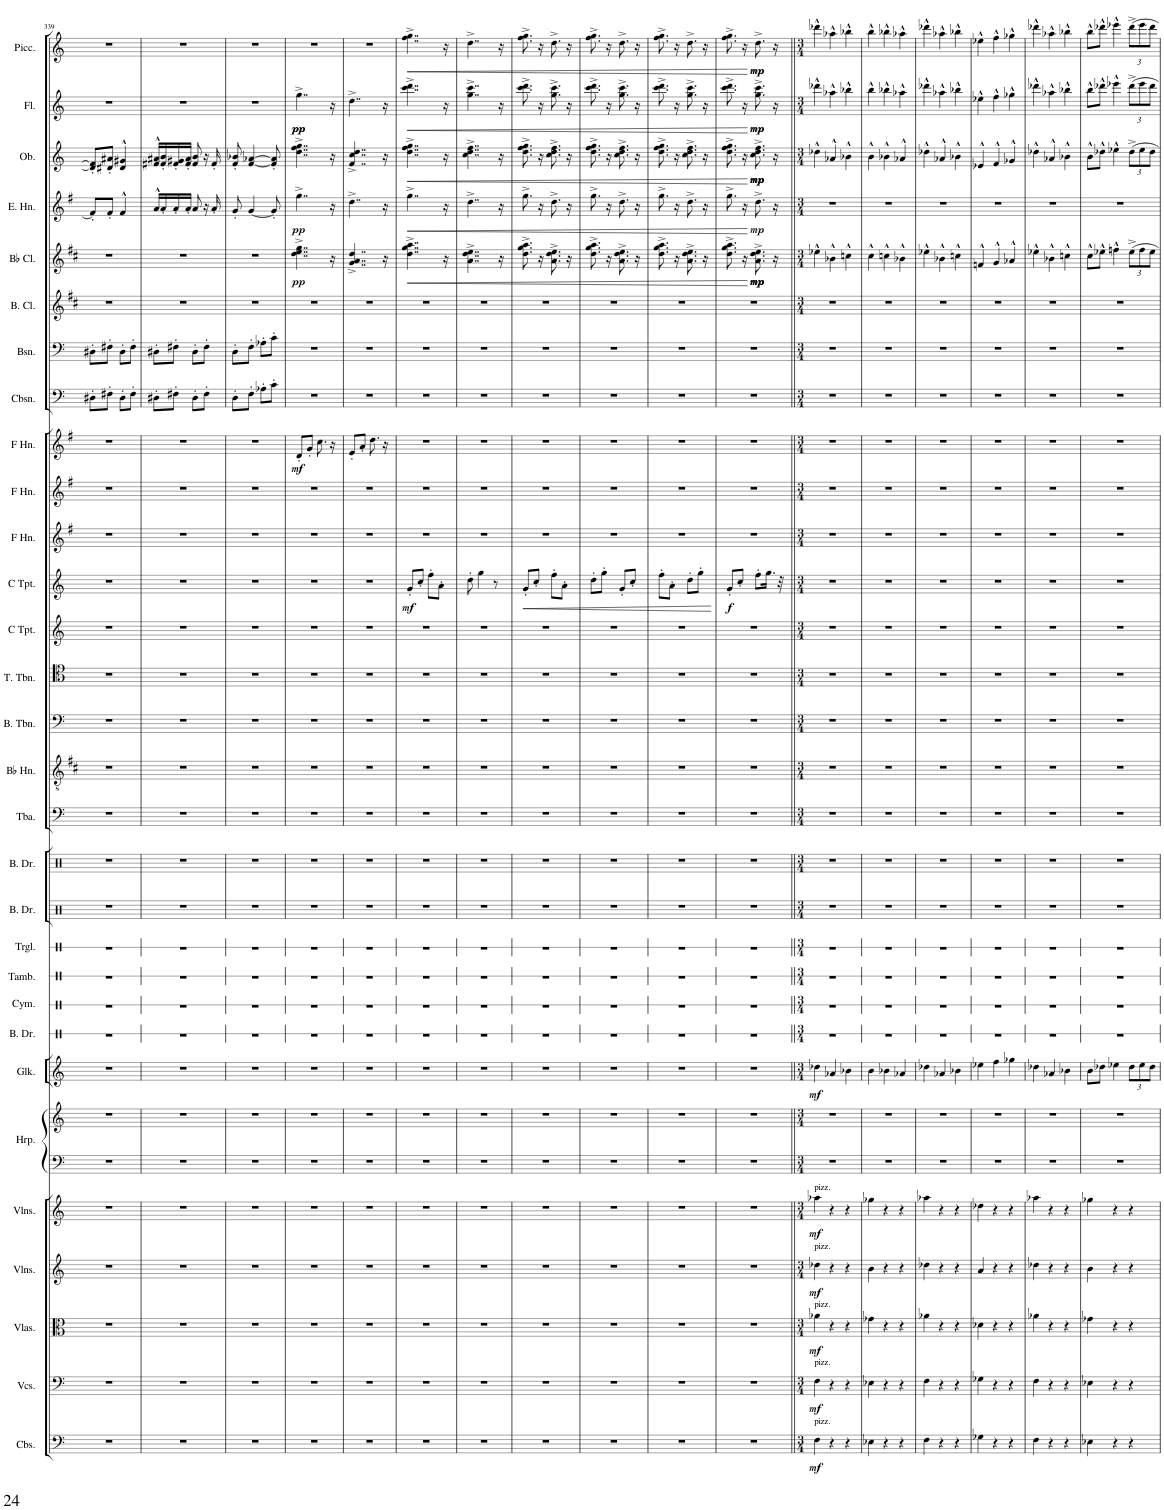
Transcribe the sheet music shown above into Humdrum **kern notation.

**kern	**dynam	**kern	**dynam	**kern	**dynam	**kern	**dynam	**kern	**dynam	**kern	**kern	**kern	**dynam	**kern	**kern	**kern	**kern	**kern	**kern	**kern	**kern	**kern	**kern	**kern	**kern	**dynam	**kern	**kern	**kern	**dynam	**kern	**kern	**kern	**kern	**dynam	**kern	**dynam	**kern	**dynam	**kern	**dynam	**kern	**dynam
*part30	*part30	*part29	*part29	*part28	*part28	*part27	*part27	*part26	*part26	*part25	*part25	*part24	*part24	*part23	*part22	*part21	*part20	*part19	*part18	*part17	*part16	*part15	*part14	*part13	*part12	*part12	*part11	*part10	*part9	*part9	*part8	*part7	*part6	*part5	*part5	*part4	*part4	*part3	*part3	*part2	*part2	*part1	*part1
*staff31	*staff31	*staff30	*staff30	*staff29	*staff29	*staff28	*staff28	*staff27	*staff27	*staff26	*staff25	*staff24	*staff24	*staff23	*staff22	*staff21	*staff20	*staff19	*staff18	*staff17	*staff16	*staff15	*staff14	*staff13	*staff12	*staff12	*staff11	*staff10	*staff9	*staff9	*staff8	*staff7	*staff6	*staff5	*staff5	*staff4	*staff4	*staff3	*staff3	*staff2	*staff2	*staff1	*staff1
*I"Contrabasses	*	*I"Violoncellos	*	*I"Violas	*	*I"Violins II	*	*I"Violins I	*	*I"Harps	*	*I"Glockenspiel	*	*I"Bass Drum	*I"Cymbal	*I"Tambourine	*I"Triangle	*I"Timpani II	*I"Timpani I	*I"Bass Tuba	*I"Tenor Tuba	*I"Bass Trombone	*I"Tenor Trombone	*I"C Trumpet	*I"C Trumpet	*	*I"Horn in F	*I"Horn in F	*I"Horn in F	*	*I"Contrabassoon	*I"Bassoon	*I"Bass Clarinet	*I"Bb Clarinet	*	*I"English Horn	*	*I"Oboe	*	*I"Flute	*	*I"Piccolo	*
*I'Cbs.	*	*I'Vcs.	*	*I'Vlas.	*	*I'Vlns.	*	*I'Vlns.	*	*I'Hrp.	*	*I'Glk.	*	*I'B. Dr.	*I'Cym.	*I'Tamb.	*I'Trgl.	*I'Timp.	*I'Timp.	*I'Tba.	*	*I'B. Tbn.	*I'T. Tbn.	*I'C Tpt.	*I'C Tpt.	*	*	*	*	*	*I'Cbsn.	*I'Bsn.	*I'B. Cl.	*I'Bb Cl.	*	*I'E. Hn.	*	*I'Ob.	*	*I'Fl.	*	*I'Picc.	*
!!LO:PB:g=z
*clefF4	*	*clefF4	*	*clefC3	*	*clefG2	*	*clefG2	*	*clefF4	*clefG2	*clefG2	*	*clefX	*clefX	*clefX	*clefX	*clefF4	*clefF4	*clefF4	*clefGv2	*clefF4	*clefC4	*clefG2	*clefG2	*	*clefG2	*clefG2	*clefG2	*	*clefF4	*clefF4	*clefG2	*clefG2	*	*clefG2	*	*clefG2	*	*clefG2	*	*clefG2	*
*Trd7c12	*	*	*	*	*	*	*	*	*	*	*	*Trd-14c-24	*	*	*	*	*	*	*	*	*Trd1c2	*	*	*	*	*	*Trd4c7	*Trd4c7	*Trd4c7	*	*Trd7c12	*	*Trd8c14	*Trd1c2	*	*Trd4c7	*	*	*	*	*	*Trd-7c-12	*
*k[]	*	*k[]	*	*k[]	*	*k[]	*	*k[]	*	*k[]	*k[]	*k[]	*	*k[]	*k[]	*k[]	*k[]	*k[]	*k[]	*k[]	*k[f#c#]	*k[]	*k[]	*k[]	*k[]	*	*k[f#]	*k[f#]	*k[f#]	*	*k[]	*k[]	*k[f#c#]	*k[f#c#]	*	*k[f#]	*	*k[]	*	*k[]	*	*k[]	*
*M2/4	*	*M2/4	*	*M2/4	*	*M2/4	*	*M2/4	*	*M2/4	*M2/4	*M2/4	*	*M2/4	*M2/4	*M2/4	*M2/4	*M2/4	*M2/4	*M2/4	*M2/4	*M2/4	*M2/4	*M2/4	*M2/4	*	*M2/4	*M2/4	*M2/4	*	*M2/4	*M2/4	*M2/4	*M2/4	*	*M2/4	*	*M2/4	*	*M2/4	*	*M2/4	*
=339	=339	=339	=339	=339	=339	=339	=339	=339	=339	=339	=339	=339	=339	=339	=339	=339	=339	=339	=339	=339	=339	=339	=339	=339	=339	=339	=339	=339	=339	=339	=339	=339	=339	=339	=339	=339	=339	=339	=339	=339	=339	=339	=339
2r	.	2r	.	2r	.	2r	.	2r	.	2r	2r	2r	.	2r	2r	2r	2r	2r	2r	2r	2r	2r	2r	2r	2r	.	2r	2r	2r	.	8D#X'\L	8D#X'\L	2r	2r	.	8f#'/L]	.	8d#/]' 8f#/]'L	.	2r	.	2r	.
.	.	.	.	.	.	.	.	.	.	.	.	.	.	.	.	.	.	.	.	.	.	.	.	.	.	.	.	.	.	.	8F#X'\J	8F#X'\J	.	.	.	8f#'/J	.	8d#X/' 8a#X/'J	.	.	.	.	.
.	.	.	.	.	.	.	.	.	.	.	.	.	.	.	.	.	.	.	.	.	.	.	.	.	.	.	.	.	.	.	8D#'\L	8D#'\L	.	.	.	4f#^^/	.	4d#/^^ 4g#X/^^	.	.	.	.	.
.	.	.	.	.	.	.	.	.	.	.	.	.	.	.	.	.	.	.	.	.	.	.	.	.	.	.	.	.	.	.	8F#'\J	8F#'\J	.	.	.	.	.	.	.	.	.	.	.
=340	=340	=340	=340	=340	=340	=340	=340	=340	=340	=340	=340	=340	=340	=340	=340	=340	=340	=340	=340	=340	=340	=340	=340	=340	=340	=340	=340	=340	=340	=340	=340	=340	=340	=340	=340	=340	=340	=340	=340	=340	=340	=340	=340
2r	.	2r	.	2r	.	2r	.	2r	.	2r	2r	2r	.	2r	2r	2r	2r	2r	2r	2r	2r	2r	2r	2r	2r	.	2r	2r	2r	.	8D#X'\L	8D#X'\L	2r	2r	.	16a^^/LL	.	16f#X/^^ 16a#X/^^LL	.	2r	.	2r	.
.	.	.	.	.	.	.	.	.	.	.	.	.	.	.	.	.	.	.	.	.	.	.	.	.	.	.	.	.	.	.	.	.	.	.	.	16a'/	.	16f#/' 16b/'	.	.	.	.	.
.	.	.	.	.	.	.	.	.	.	.	.	.	.	.	.	.	.	.	.	.	.	.	.	.	.	.	.	.	.	.	8F#X'\J	8F#X'\J	.	.	.	16a'/	.	16f#/' 16g#X/'	.	.	.	.	.
.	.	.	.	.	.	.	.	.	.	.	.	.	.	.	.	.	.	.	.	.	.	.	.	.	.	.	.	.	.	.	.	.	.	.	.	16a'/JJ	.	16f#/' 16a#/'JJ	.	.	.	.	.
.	.	.	.	.	.	.	.	.	.	.	.	.	.	.	.	.	.	.	.	.	.	.	.	.	.	.	.	.	.	.	8D#'\L	8D#'\L	.	.	.	8a/	.	8f#/ 8b/	.	.	.	.	.
.	.	.	.	.	.	.	.	.	.	.	.	.	.	.	.	.	.	.	.	.	.	.	.	.	.	.	.	.	.	.	8F#'\J	8F#'\J	.	.	.	16r	.	16r	.	.	.	.	.
.	.	.	.	.	.	.	.	.	.	.	.	.	.	.	.	.	.	.	.	.	.	.	.	.	.	.	.	.	.	.	.	.	.	.	.	16a'/	.	16f#'/	.	.	.	.	.
=341	=341	=341	=341	=341	=341	=341	=341	=341	=341	=341	=341	=341	=341	=341	=341	=341	=341	=341	=341	=341	=341	=341	=341	=341	=341	=341	=341	=341	=341	=341	=341	=341	=341	=341	=341	=341	=341	=341	=341	=341	=341	=341	=341
2r	.	2r	.	2r	.	2r	.	2r	.	2r	2r	2r	.	2r	2r	2r	2r	2r	2r	2r	2r	2r	2r	2r	2r	.	2r	2r	2r	.	8D'\L	8D'\L	2r	2r	.	8g'/	.	8f/' 8b-X/'	.	2r	.	2r	.
.	.	.	.	.	.	.	.	.	.	.	.	.	.	.	.	.	.	.	.	.	.	.	.	.	.	.	.	.	.	.	8F'\J	8F'\J	.	.	.	[4g/	.	[4f/ [4a-X/	.	.	.	.	.
.	.	.	.	.	.	.	.	.	.	.	.	.	.	.	.	.	.	.	.	.	.	.	.	.	.	.	.	.	.	.	8A-X'\L	8A-X'\L	.	.	.	.	.	.	.	.	.	.	.
.	.	.	.	.	.	.	.	.	.	.	.	.	.	.	.	.	.	.	.	.	.	.	.	.	.	.	.	.	.	.	8c'\J	8c'\J	.	.	.	8g'/]	.	8f/]' 8a-/]'	.	.	.	.	.
=342	=342	=342	=342	=342	=342	=342	=342	=342	=342	=342	=342	=342	=342	=342	=342	=342	=342	=342	=342	=342	=342	=342	=342	=342	=342	=342	=342	=342	=342	=342	=342	=342	=342	=342	=342	=342	=342	=342	=342	=342	=342	=342	=342
!	!	!	!	!	!	!	!	!	!	!	!	!	!	!	!	!	!	!	!	!	!	!	!	!	!	!	!	!	!	!LO:DY:b	!	!	!	!	!LO:DY:b	!	!LO:DY:b	!	!	!	!LO:DY:b	!	!
!	!	!	!	!	!	!	!	!	!	!	!	!	!	!	!	!	!	!	!	!	!	!	!	!	!	!	!	!	!	!	!	!	!	!	!	!	!	!	!	!	!LO:DY:n=1:b	!	!
2r	.	2r	.	2r	.	2r	.	2r	.	2r	2r	2r	.	2r	2r	2r	2r	2r	2r	2r	2r	2r	2r	2r	2r	.	2r	2r	8d'/L	mf	2r	2r	2r	4..dd\^ 4..ee\^ 4..gg\^	pp	4..gg^\	pp	4..dd\^ 4..ff\^ 4..gg\^	.	4..gg^\	pp pp	2r	.
.	.	.	.	.	.	.	.	.	.	.	.	.	.	.	.	.	.	.	.	.	.	.	.	.	.	.	.	.	8g'/J	.	.	.	.	.	.	.	.	.	.	.	.	.	.
.	.	.	.	.	.	.	.	.	.	.	.	.	.	.	.	.	.	.	.	.	.	.	.	.	.	.	.	.	8.cc\	.	.	.	.	.	.	.	.	.	.	.	.	.	.
.	.	.	.	.	.	.	.	.	.	.	.	.	.	.	.	.	.	.	.	.	.	.	.	.	.	.	.	.	16r	.	.	.	.	16r	.	16r	.	16r	.	16r	.	.	.
=343	=343	=343	=343	=343	=343	=343	=343	=343	=343	=343	=343	=343	=343	=343	=343	=343	=343	=343	=343	=343	=343	=343	=343	=343	=343	=343	=343	=343	=343	=343	=343	=343	=343	=343	=343	=343	=343	=343	=343	=343	=343	=343	=343
2r	.	2r	.	2r	.	2r	.	2r	.	2r	2r	2r	.	2r	2r	2r	2r	2r	2r	2r	2r	2r	2r	2r	2r	.	2r	2r	8e'/L	.	2r	2r	2r	4..g/^ 4..a/^ 4..dd/^	.	4..dd^\	.	4..f/^ 4..cc/^ 4..dd/^	.	4..dd^\	.	2r	.
.	.	.	.	.	.	.	.	.	.	.	.	.	.	.	.	.	.	.	.	.	.	.	.	.	.	.	.	.	8a'/J	.	.	.	.	.	.	.	.	.	.	.	.	.	.
.	.	.	.	.	.	.	.	.	.	.	.	.	.	.	.	.	.	.	.	.	.	.	.	.	.	.	.	.	8.dd\	.	.	.	.	.	.	.	.	.	.	.	.	.	.
.	.	.	.	.	.	.	.	.	.	.	.	.	.	.	.	.	.	.	.	.	.	.	.	.	.	.	.	.	16r	.	.	.	.	16r	.	16r	.	16r	.	16r	.	.	.
=344	=344	=344	=344	=344	=344	=344	=344	=344	=344	=344	=344	=344	=344	=344	=344	=344	=344	=344	=344	=344	=344	=344	=344	=344	=344	=344	=344	=344	=344	=344	=344	=344	=344	=344	=344	=344	=344	=344	=344	=344	=344	=344	=344
!	!	!	!	!	!	!	!	!	!	!	!	!	!	!	!	!	!	!	!	!	!	!	!	!	!	!LO:DY:b	!	!	!	!	!	!	!	!	!LO:HP:b	!	!LO:HP:b	!	!LO:HP:b	!	!LO:HP:b	!	!LO:HP:b
2r	.	2r	.	2r	.	2r	.	2r	.	2r	2r	2r	.	2r	2r	2r	2r	2r	2r	2r	2r	2r	2r	2r	8g'/L	mf	2r	2r	2r	.	2r	2r	2r	4..dd\^ 4..gg\^ 4..aa\^	<	4..gg^\	<	4..dd\^ 4..ff\^ 4..gg\^	<	4..ccc\^ 4..ddd\^	<	4..ff\^ 4..gg\^	<
.	.	.	.	.	.	.	.	.	.	.	.	.	.	.	.	.	.	.	.	.	.	.	.	.	8cc'/J	.	.	.	.	.	.	.	.	.	.	.	.	.	.	.	.	.	.
.	.	.	.	.	.	.	.	.	.	.	.	.	.	.	.	.	.	.	.	.	.	.	.	.	8ff'\L	.	.	.	.	.	.	.	.	.	.	.	.	.	.	.	.	.	.
.	.	.	.	.	.	.	.	.	.	.	.	.	.	.	.	.	.	.	.	.	.	.	.	.	8a'\J	.	.	.	.	.	.	.	.	.	.	.	.	.	.	.	.	.	.
.	.	.	.	.	.	.	.	.	.	.	.	.	.	.	.	.	.	.	.	.	.	.	.	.	.	.	.	.	.	.	.	.	.	16r	.	16r	.	16r	.	16r	.	16r	.
=345	=345	=345	=345	=345	=345	=345	=345	=345	=345	=345	=345	=345	=345	=345	=345	=345	=345	=345	=345	=345	=345	=345	=345	=345	=345	=345	=345	=345	=345	=345	=345	=345	=345	=345	=345	=345	=345	=345	=345	=345	=345	=345	=345
2r	.	2r	.	2r	.	2r	.	2r	.	2r	2r	2r	.	2r	2r	2r	2r	2r	2r	2r	2r	2r	2r	2r	8dd'\	.	2r	2r	2r	.	2r	2r	2r	4..a\^ 4..dd\^ 4..ee\^	.	4..dd^\	.	4..cc\^ 4..dd\^ 4..ff\^	.	4..gg\^ 4..ccc\^	.	4..dd^\	.
.	.	.	.	.	.	.	.	.	.	.	.	.	.	.	.	.	.	.	.	.	.	.	.	.	4gg\	.	.	.	.	.	.	.	.	.	.	.	.	.	.	.	.	.	.
.	.	.	.	.	.	.	.	.	.	.	.	.	.	.	.	.	.	.	.	.	.	.	.	.	8r	.	.	.	.	.	.	.	.	.	.	.	.	.	.	.	.	.	.
.	.	.	.	.	.	.	.	.	.	.	.	.	.	.	.	.	.	.	.	.	.	.	.	.	.	.	.	.	.	.	.	.	.	16r	.	16r	.	16r	.	16r	.	16r	.
=346	=346	=346	=346	=346	=346	=346	=346	=346	=346	=346	=346	=346	=346	=346	=346	=346	=346	=346	=346	=346	=346	=346	=346	=346	=346	=346	=346	=346	=346	=346	=346	=346	=346	=346	=346	=346	=346	=346	=346	=346	=346	=346	=346
!	!	!	!	!	!	!	!	!	!	!	!	!	!	!	!	!	!	!	!	!	!	!	!	!	!	!LO:HP:b	!	!	!	!	!	!	!	!	!	!	!	!	!	!	!	!	!
2r	.	2r	.	2r	.	2r	.	2r	.	2r	2r	2r	.	2r	2r	2r	2r	2r	2r	2r	2r	2r	2r	2r	8g'/L	<	2r	2r	2r	.	2r	2r	2r	8.dd\^ 8.gg\^ 8.aa\^	.	8.gg^\	.	8.dd\^ 8.ff\^ 8.gg\^	.	8.ccc\^ 8.ddd\^	.	8.ff\^ 8.gg\^	.
.	.	.	.	.	.	.	.	.	.	.	.	.	.	.	.	.	.	.	.	.	.	.	.	.	8cc'/J	.	.	.	.	.	.	.	.	.	.	.	.	.	.	.	.	.	.
.	.	.	.	.	.	.	.	.	.	.	.	.	.	.	.	.	.	.	.	.	.	.	.	.	.	.	.	.	.	.	.	.	.	16r	.	16r	.	16r	.	16r	.	16r	.
.	.	.	.	.	.	.	.	.	.	.	.	.	.	.	.	.	.	.	.	.	.	.	.	.	8ff'\L	.	.	.	.	.	.	.	.	8.a\^ 8.dd\^ 8.ee\^	.	8.dd^\	.	8.cc\^ 8.dd\^ 8.ff\^	.	8.gg\^ 8.ccc\^	.	8.dd^\	.
.	.	.	.	.	.	.	.	.	.	.	.	.	.	.	.	.	.	.	.	.	.	.	.	.	8a'\J	.	.	.	.	.	.	.	.	.	.	.	.	.	.	.	.	.	.
.	.	.	.	.	.	.	.	.	.	.	.	.	.	.	.	.	.	.	.	.	.	.	.	.	.	.	.	.	.	.	.	.	.	16r	.	16r	.	16r	.	16r	.	16r	.
=347	=347	=347	=347	=347	=347	=347	=347	=347	=347	=347	=347	=347	=347	=347	=347	=347	=347	=347	=347	=347	=347	=347	=347	=347	=347	=347	=347	=347	=347	=347	=347	=347	=347	=347	=347	=347	=347	=347	=347	=347	=347	=347	=347
2r	.	2r	.	2r	.	2r	.	2r	.	2r	2r	2r	.	2r	2r	2r	2r	2r	2r	2r	2r	2r	2r	2r	8dd'\L	.	2r	2r	2r	.	2r	2r	2r	8.dd\^ 8.gg\^ 8.aa\^	.	8.gg^\	.	8.dd\^ 8.ff\^ 8.gg\^	.	8.ccc\^ 8.ddd\^	.	8.ff\^ 8.gg\^	.
.	.	.	.	.	.	.	.	.	.	.	.	.	.	.	.	.	.	.	.	.	.	.	.	.	8gg'\J	.	.	.	.	.	.	.	.	.	.	.	.	.	.	.	.	.	.
.	.	.	.	.	.	.	.	.	.	.	.	.	.	.	.	.	.	.	.	.	.	.	.	.	.	.	.	.	.	.	.	.	.	16r	.	16r	.	16r	.	16r	.	16r	.
.	.	.	.	.	.	.	.	.	.	.	.	.	.	.	.	.	.	.	.	.	.	.	.	.	8g'/L	.	.	.	.	.	.	.	.	8.a\^ 8.dd\^ 8.ee\^	.	8.dd^\	.	8.cc\^ 8.dd\^ 8.ff\^	.	8.gg\^ 8.ccc\^	.	8.dd^\	.
.	.	.	.	.	.	.	.	.	.	.	.	.	.	.	.	.	.	.	.	.	.	.	.	.	8cc'/J	.	.	.	.	.	.	.	.	.	.	.	.	.	.	.	.	.	.
.	.	.	.	.	.	.	.	.	.	.	.	.	.	.	.	.	.	.	.	.	.	.	.	.	.	.	.	.	.	.	.	.	.	16r	.	16r	.	16r	.	16r	.	16r	.
=348	=348	=348	=348	=348	=348	=348	=348	=348	=348	=348	=348	=348	=348	=348	=348	=348	=348	=348	=348	=348	=348	=348	=348	=348	=348	=348	=348	=348	=348	=348	=348	=348	=348	=348	=348	=348	=348	=348	=348	=348	=348	=348	=348
2r	.	2r	.	2r	.	2r	.	2r	.	2r	2r	2r	.	2r	2r	2r	2r	2r	2r	2r	2r	2r	2r	2r	8ff'\L	.	2r	2r	2r	.	2r	2r	2r	8.dd\^ 8.gg\^ 8.aa\^	.	8.gg^\	.	8.dd\^ 8.ff\^ 8.gg\^	.	8.ccc\^ 8.ddd\^	.	8.ff\^ 8.gg\^	.
.	.	.	.	.	.	.	.	.	.	.	.	.	.	.	.	.	.	.	.	.	.	.	.	.	8a'\J	.	.	.	.	.	.	.	.	.	.	.	.	.	.	.	.	.	.
.	.	.	.	.	.	.	.	.	.	.	.	.	.	.	.	.	.	.	.	.	.	.	.	.	.	.	.	.	.	.	.	.	.	16r	.	16r	.	16r	.	16r	.	16r	.
.	.	.	.	.	.	.	.	.	.	.	.	.	.	.	.	.	.	.	.	.	.	.	.	.	8dd'\L	.	.	.	.	.	.	.	.	8.a\^ 8.dd\^ 8.ee\^	.	8.dd^\	.	8.cc\^ 8.dd\^ 8.ff\^	.	8.gg\^ 8.ccc\^	.	8.dd^\	.
.	.	.	.	.	.	.	.	.	.	.	.	.	.	.	.	.	.	.	.	.	.	.	.	.	8gg'\J	.	.	.	.	.	.	.	.	.	.	.	.	.	.	.	.	.	.
.	.	.	.	.	.	.	.	.	.	.	.	.	.	.	.	.	.	.	.	.	.	.	.	.	.	.	.	.	.	.	.	.	.	16r	.	16r	.	16r	.	16r	.	16r	.
.	.	.	.	.	.	.	.	.	.	.	.	.	.	.	.	.	.	.	.	.	.	.	.	.	.	[	.	.	.	.	.	.	.	.	.	.	.	.	.	.	.	.	.
=349	=349	=349	=349	=349	=349	=349	=349	=349	=349	=349	=349	=349	=349	=349	=349	=349	=349	=349	=349	=349	=349	=349	=349	=349	=349	=349	=349	=349	=349	=349	=349	=349	=349	=349	=349	=349	=349	=349	=349	=349	=349	=349	=349
!	!	!	!	!	!	!	!	!	!	!	!	!	!	!	!	!	!	!	!	!	!	!	!	!	!	!LO:DY:b	!	!	!	!	!	!	!	!	!	!	!	!	!	!	!	!	!
*	*	*	*	*	*	*	*	*	*	*	*	*	*	*	*	*	*	*	*	*	*	*	*	*	*	*	*	*	*	*	*	*	*	*	*	*	*	*	*	*	*	*^	*
2r	.	2r	.	2r	.	2r	.	2r	.	2r	2r	2r	.	2r	2r	2r	2r	2r	2r	2r	2r	2r	2r	2r	8g'/L	f	2r	2r	2r	.	2r	2r	2r	8.dd\^ 8.gg\^ 8.aa\^	.	8.gg^\	.	8.dd\^ 8.ff\^ 8.gg\^	.	8.ccc\^ 8.ddd\^	.	8.ff\^ 8.gg\^	4.ryy	.
.	.	.	.	.	.	.	.	.	.	.	.	.	.	.	.	.	.	.	.	.	.	.	.	.	8cc'/J	.	.	.	.	.	.	.	.	.	.	.	.	.	.	.	.	.	.	.
.	.	.	.	.	.	.	.	.	.	.	.	.	.	.	.	.	.	.	.	.	.	.	.	.	.	.	.	.	.	.	.	.	.	16r	.	16r	.	16r	.	16r	.	16r	.	.
!	!	!	!	!	!	!	!	!	!	!	!	!	!	!	!	!	!	!	!	!	!	!	!	!	!	!	!	!	!	!	!	!	!	!	!LO:DY:n=1:b	!	!	!	!	!	!	!	!	!
!	!	!	!	!	!	!	!	!	!	!	!	!	!	!	!	!	!	!	!	!	!	!	!	!	!	!	!	!	!	!	!	!	!	!	!LO:DY:n=2:b	!	!	!	!	!	!	!	!	!
!	!	!	!	!	!	!	!	!	!	!	!	!	!	!	!	!	!	!	!	!	!	!	!	!	!	!	!	!	!	!	!	!	!	!	!LO:DY:n=3:b	!	!LO:DY:n=1:b	!	!LO:DY:n=1:b	!	!	!	!	!
!	!	!	!	!	!	!	!	!	!	!	!	!	!	!	!	!	!	!	!	!	!	!	!	!	!	!	!	!	!	!	!	!	!	!	!	!	!	!	!LO:DY:n=2:b	!	!	!	!	!
!	!	!	!	!	!	!	!	!	!	!	!	!	!	!	!	!	!	!	!	!	!	!	!	!	!	!	!	!	!	!	!	!	!	!	!	!	!	!	!LO:DY:n=3:b	!	!LO:DY:n=1:b	!	!	!
!	!	!	!	!	!	!	!	!	!	!	!	!	!	!	!	!	!	!	!	!	!	!	!	!	!	!	!	!	!	!	!	!	!	!	!	!	!	!	!	!	!LO:DY:n=2:b	!	!	!LO:DY:n=1:b
!	!	!	!	!	!	!	!	!	!	!	!	!	!	!	!	!	!	!	!	!	!	!	!	!	!	!	!	!	!	!	!	!	!	!	!	!	!	!	!	!	!	!	!	!LO:DY:n=2:b
.	.	.	.	.	.	.	.	.	.	.	.	.	.	.	.	.	.	.	.	.	.	.	.	.	8ff'\L	.	.	.	.	.	.	.	.	8.a\^ 8.dd\^ 8.ee\^	[ mp mp mp	8.dd^\	[ mp	8.cc\^ 8.dd\^ 8.ff\^	[ mp mp mp	8.gg\^ 8.ccc\^	[ mp mp	8.dd^\	.	[ mp mp
*	*	*	*	*	*	*	*	*	*	*	*	*	*	*	*	*	*	*	*	*	*	*	*	*	*	*	*	*	*	*	*	*	*	*	*	*	*	*	*	*	*	*MM120	*	*
.	.	.	.	.	.	.	.	.	.	.	.	.	.	.	.	.	.	.	.	.	.	.	.	.	16.gg\Jk	.	.	.	.	.	.	.	.	.	.	.	.	.	.	.	.	.	8ryy	.
.	.	.	.	.	.	.	.	.	.	.	.	.	.	.	.	.	.	.	.	.	.	.	.	.	.	.	.	.	.	.	.	.	.	16r	.	16r	.	16r	.	16r	.	16r	.	.
.	.	.	.	.	.	.	.	.	.	.	.	.	.	.	.	.	.	.	.	.	.	.	.	.	32r	.	.	.	.	.	.	.	.	.	.	.	.	.	.	.	.	.	.	.
*	*	*	*	*	*	*	*	*	*	*	*	*	*	*	*	*	*	*	*	*	*	*	*	*	*	*	*	*	*	*	*	*	*	*	*	*	*	*	*	*	*	*v	*v	*
=350||	=350||	=350||	=350||	=350||	=350||	=350||	=350||	=350||	=350||	=350||	=350||	=350||	=350||	=350||	=350||	=350||	=350||	=350||	=350||	=350||	=350||	=350||	=350||	=350||	=350||	=350||	=350||	=350||	=350||	=350||	=350||	=350||	=350||	=350||	=350||	=350||	=350||	=350||	=350||	=350||	=350||	=350||	=350||
*M3/4	*	*M3/4	*	*M3/4	*	*M3/4	*	*M3/4	*	*M3/4	*M3/4	*M3/4	*	*M3/4	*M3/4	*M3/4	*M3/4	*M3/4	*M3/4	*M3/4	*M3/4	*M3/4	*M3/4	*M3/4	*M3/4	*	*M3/4	*M3/4	*M3/4	*	*M3/4	*M3/4	*M3/4	*M3/4	*	*M3/4	*	*M3/4	*	*M3/4	*	*M3/4	*
*	*	*	*	*	*	*	*	*	*	*	*	*	*	*	*	*	*	*	*	*	*	*	*	*	*	*	*	*	*	*	*	*	*	*	*	*	*	*	*	*	*	*MM180	*
*	*	*	*	*	*	*	*	*	*	*	*	*	*	*	*	*	*	*	*	*	*	*	*	*	*	*	*	*	*	*	*	*	*	*	*	*	*	*	*	*	*	*^	*
!	!	!	!	!	!	!	!	!LO:TX:a:t=pizz.	!	!	!	!	!	!	!	!	!	!	!	!	!	!	!	!	!	!	!	!	!	!	!	!	!	!	!	!	!	!	!	!	!	!	!	!
!	!	!	!	!	!	!LO:TX:a:t=pizz.	!	!	!	!	!	!	!	!	!	!	!	!	!	!	!	!	!	!	!	!	!	!	!	!	!	!	!	!	!	!	!	!	!	!	!	!	!	!
!	!	!	!	!LO:TX:a:t=pizz.	!	!	!	!	!	!	!	!	!	!	!	!	!	!	!	!	!	!	!	!	!	!	!	!	!	!	!	!	!	!	!	!	!	!	!	!	!	!	!	!
!	!	!LO:TX:a:t=pizz.	!	!	!	!	!	!	!	!	!	!	!	!	!	!	!	!	!	!	!	!	!	!	!	!	!	!	!	!	!	!	!	!	!	!	!	!	!	!	!	!	!	!
!LO:TX:a:t=pizz.	!	!	!	!	!	!	!	!	!	!	!	!	!	!	!	!	!	!	!	!	!	!	!	!	!	!	!	!	!	!	!	!	!	!	!	!	!	!	!	!	!	!	!	!
!	!LO:DY:b	!	!LO:DY:b	!	!LO:DY:b	!	!LO:DY:b	!	!LO:DY:b	!	!	!	!LO:DY:b	!	!	!	!	!	!	!	!	!	!	!	!	!	!	!	!	!	!	!	!	!	!	!	!	!	!	!	!	!	!	!
*	*	*	*	*	*	*	*	*	*	*	*	*	*	*	*	*	*	*	*	*	*	*	*	*	*	*	*	*	*	*	*	*	*	*	*	*	*	*	*	*	*	*v	*v	*
4F\	mf	4F\	mf	4a-X\	mf	4dd-X\	mf	4aa-X\	mf	2.r	2.r	4dd-X\	mf	2.r	2.r	2.r	2.r	2.r	2.r	2.r	2.r	2.r	2.r	2.r	2.r	.	2.r	2.r	2.r	.	2.r	2.r	2.r	4ee-X^^\	.	2.r	.	4dd-X^^\	.	4ddd-X^^\	.	4ddd-X^^\	.
4r	.	4r	.	4r	.	4r	.	4r	.	.	.	4a-X/	.	.	.	.	.	.	.	.	.	.	.	.	.	.	.	.	.	.	.	.	.	4b-X^^\	.	.	.	4a-X^^/	.	4aa-X^^\	.	4aa-X^^\	.
4r	.	4r	.	4r	.	4r	.	4r	.	.	.	4b-X\	.	.	.	.	.	.	.	.	.	.	.	.	.	.	.	.	.	.	.	.	.	4ccn^^\	.	.	.	4b-X^^\	.	4bb-X^^\	.	4bb-X^^\	.
=351	=351	=351	=351	=351	=351	=351	=351	=351	=351	=351	=351	=351	=351	=351	=351	=351	=351	=351	=351	=351	=351	=351	=351	=351	=351	=351	=351	=351	=351	=351	=351	=351	=351	=351	=351	=351	=351	=351	=351	=351	=351	=351	=351
4E-X\	.	4E-X\	.	4g-X\	.	4b\	.	4gg-X\	.	2.r	2.r	4b\	.	2.r	2.r	2.r	2.r	2.r	2.r	2.r	2.r	2.r	2.r	2.r	2.r	.	2.r	2.r	2.r	.	2.r	2.r	2.r	4cc#^^\	.	2.r	.	4b^^\	.	4bb^^\	.	4bb^^\	.
4r	.	4r	.	4r	.	4r	.	4r	.	.	.	4b-X\	.	.	.	.	.	.	.	.	.	.	.	.	.	.	.	.	.	.	.	.	.	4ccn^^\	.	.	.	4b-X^^\	.	4bb-X^^\	.	4bb-X^^\	.
4r	.	4r	.	4r	.	4r	.	4r	.	.	.	4a-X/	.	.	.	.	.	.	.	.	.	.	.	.	.	.	.	.	.	.	.	.	.	4b-X^^\	.	.	.	4a-X^^/	.	4aa-X^^\	.	4aa-X^^\	.
=352	=352	=352	=352	=352	=352	=352	=352	=352	=352	=352	=352	=352	=352	=352	=352	=352	=352	=352	=352	=352	=352	=352	=352	=352	=352	=352	=352	=352	=352	=352	=352	=352	=352	=352	=352	=352	=352	=352	=352	=352	=352	=352	=352
4F\	.	4F\	.	4a-X\	.	4dd-X\	.	4aa-X\	.	2.r	2.r	4dd-X\	.	2.r	2.r	2.r	2.r	2.r	2.r	2.r	2.r	2.r	2.r	2.r	2.r	.	2.r	2.r	2.r	.	2.r	2.r	2.r	4ee-X^^\	.	2.r	.	4dd-X^^\	.	4ddd-X^^\	.	4ddd-X^^\	.
4r	.	4r	.	4r	.	4r	.	4r	.	.	.	4a-X/	.	.	.	.	.	.	.	.	.	.	.	.	.	.	.	.	.	.	.	.	.	4b-X^^\	.	.	.	4a-X^^/	.	4aa-X^^\	.	4aa-X^^\	.
4r	.	4r	.	4r	.	4r	.	4r	.	.	.	4b-X\	.	.	.	.	.	.	.	.	.	.	.	.	.	.	.	.	.	.	.	.	.	4ccn^^\	.	.	.	4b-X^^\	.	4bb-X^^\	.	4bb-X^^\	.
=353	=353	=353	=353	=353	=353	=353	=353	=353	=353	=353	=353	=353	=353	=353	=353	=353	=353	=353	=353	=353	=353	=353	=353	=353	=353	=353	=353	=353	=353	=353	=353	=353	=353	=353	=353	=353	=353	=353	=353	=353	=353	=353	=353
4G-X\	.	4G-X\	.	4d-X\	.	4a/	.	4dd-X\	.	2.r	2.r	4ee-X\	.	2.r	2.r	2.r	2.r	2.r	2.r	2.r	2.r	2.r	2.r	2.r	2.r	.	2.r	2.r	2.r	.	2.r	2.r	2.r	4fn^^/	.	2.r	.	4e-X^^/	.	4ee-X^^\	.	4ee-X^^\	.
4r	.	4r	.	4r	.	4r	.	4r	.	.	.	4ff\	.	.	.	.	.	.	.	.	.	.	.	.	.	.	.	.	.	.	.	.	.	4g^^/	.	.	.	4f^^/	.	4ff^^\	.	4ff^^\	.
4r	.	4r	.	4r	.	4r	.	4r	.	.	.	4gg-X\	.	.	.	.	.	.	.	.	.	.	.	.	.	.	.	.	.	.	.	.	.	4a-X^^/	.	.	.	4g-X^^/	.	4gg-X^^\	.	4gg-X^^\	.
=354	=354	=354	=354	=354	=354	=354	=354	=354	=354	=354	=354	=354	=354	=354	=354	=354	=354	=354	=354	=354	=354	=354	=354	=354	=354	=354	=354	=354	=354	=354	=354	=354	=354	=354	=354	=354	=354	=354	=354	=354	=354	=354	=354
4F\	.	4F\	.	4a-X\	.	4dd-X\	.	4aa-X\	.	2.r	2.r	4dd-X\	.	2.r	2.r	2.r	2.r	2.r	2.r	2.r	2.r	2.r	2.r	2.r	2.r	.	2.r	2.r	2.r	.	2.r	2.r	2.r	4ee-X^^\	.	2.r	.	4dd-X^^\	.	4ddd-X^^\	.	4ddd-X^^\	.
4r	.	4r	.	4r	.	4r	.	4r	.	.	.	4a-X/	.	.	.	.	.	.	.	.	.	.	.	.	.	.	.	.	.	.	.	.	.	4b-X^^\	.	.	.	4a-X^^/	.	4aa-X^^\	.	4aa-X^^\	.
4r	.	4r	.	4r	.	4r	.	4r	.	.	.	4b-X\	.	.	.	.	.	.	.	.	.	.	.	.	.	.	.	.	.	.	.	.	.	4ccn^^\	.	.	.	4b-X^^\	.	4bb-X^^\	.	4bb-X^^\	.
=355	=355	=355	=355	=355	=355	=355	=355	=355	=355	=355	=355	=355	=355	=355	=355	=355	=355	=355	=355	=355	=355	=355	=355	=355	=355	=355	=355	=355	=355	=355	=355	=355	=355	=355	=355	=355	=355	=355	=355	=355	=355	=355	=355
4E-X\	.	4E-X\	.	4g-X\	.	4b\	.	4gg-X\	.	2.r	2.r	8b\L	.	2.r	2.r	2.r	2.r	2.r	2.r	2.r	2.r	2.r	2.r	2.r	2.r	.	2.r	2.r	2.r	.	2.r	2.r	2.r	8cc#^^\L	.	2.r	.	8b^^\L	.	8bb^^\L	.	8bb^^\L	.
.	.	.	.	.	.	.	.	.	.	.	.	8dd-X\J	.	.	.	.	.	.	.	.	.	.	.	.	.	.	.	.	.	.	.	.	.	8ee-X^^\J	.	.	.	8dd-X^^\J	.	8ddd-X^^\J	.	8ddd-X^^\J	.
4r	.	4r	.	4r	.	4r	.	4r	.	.	.	4ee-X\	.	.	.	.	.	.	.	.	.	.	.	.	.	.	.	.	.	.	.	.	.	4ffn^^\	.	.	.	4ee-X^^\	.	4eee-X^^\	.	4eee-X^^\	.
*	*	*	*	*	*	*	*	*	*	*	*	*Xbrackettup	*	*	*	*	*	*	*	*	*	*	*	*	*	*	*	*	*	*	*	*	*	*Xbrackettup	*	*	*	*Xbrackettup	*	*Xbrackettup	*	*Xbrackettup	*
4r	.	4r	.	4r	.	4r	.	4r	.	.	.	12dd-\L	.	.	.	.	.	.	.	.	.	.	.	.	.	.	.	.	.	.	.	.	.	12ee-^\L	.	.	.	12dd-^\L	.	12ddd-^\L	.	12ddd-^\L	.
.	.	.	.	.	.	.	.	.	.	.	.	12ee-\	.	.	.	.	.	.	.	.	.	.	.	.	.	.	.	.	.	.	.	.	.	12ff\	.	.	.	12ee-\	.	12eee-\	.	12eee-\	.
.	.	.	.	.	.	.	.	.	.	.	.	12dd-\J	.	.	.	.	.	.	.	.	.	.	.	.	.	.	.	.	.	.	.	.	.	12ee-\J	.	.	.	12dd-\J	.	12ddd-\J	.	12ddd-\J	.
=	=	=	=	=	=	=	=	=	=	=	=	=	=	=	=	=	=	=	=	=	=	=	=	=	=	=	=	=	=	=	=	=	=	=	=	=	=	=	=	=	=	=	=
*-	*-	*-	*-	*-	*-	*-	*-	*-	*-	*-	*-	*-	*-	*-	*-	*-	*-	*-	*-	*-	*-	*-	*-	*-	*-	*-	*-	*-	*-	*-	*-	*-	*-	*-	*-	*-	*-	*-	*-	*-	*-	*-	*-
